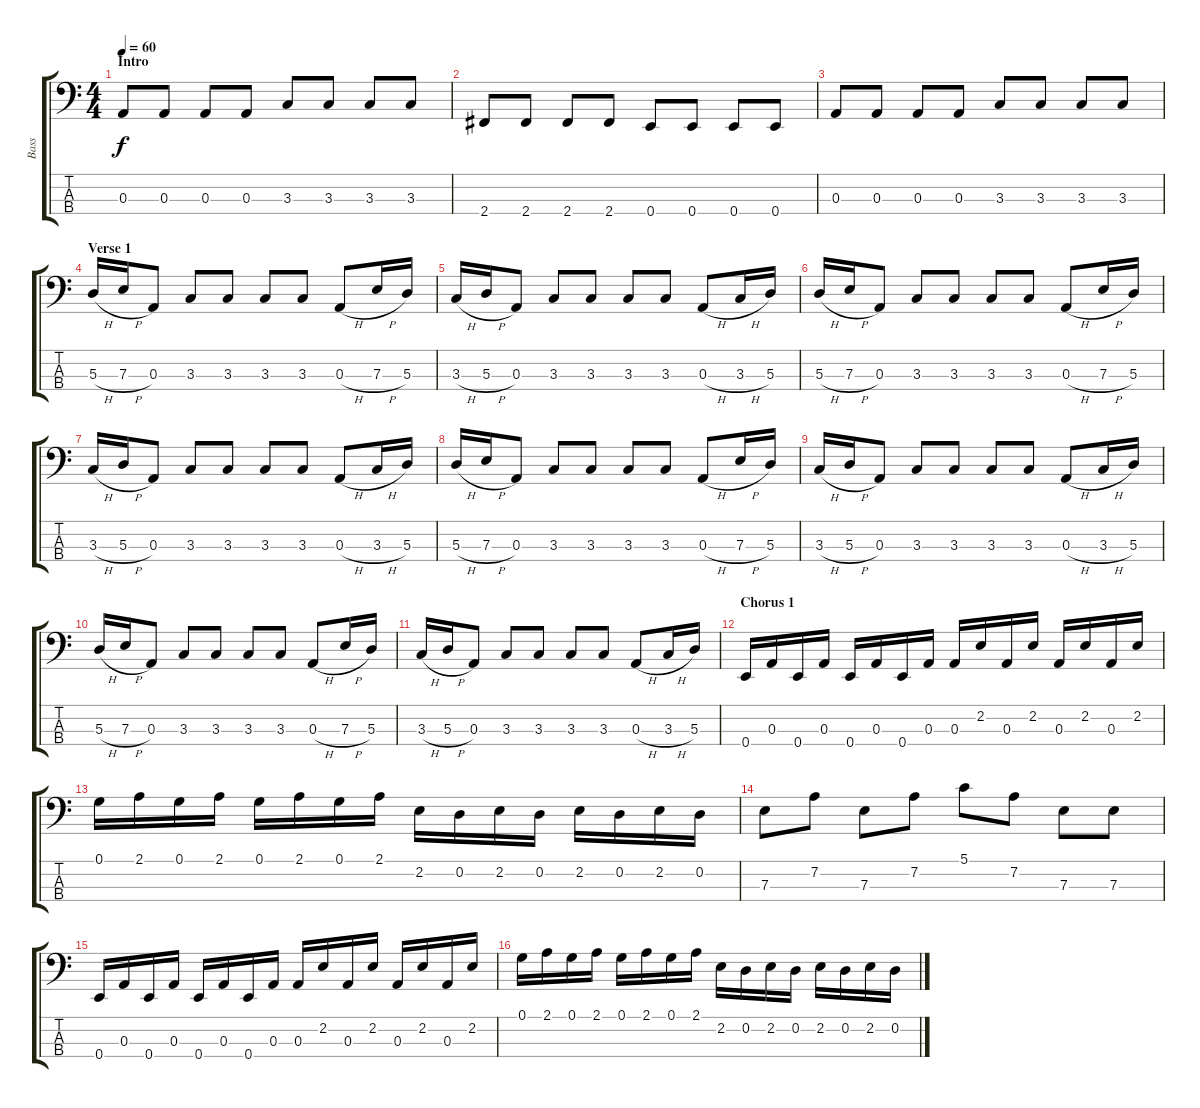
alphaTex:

\track ("Bass" "Bass") {instrument electricbassfinger}
\staff {score tabs}
\tuning (G2 D2 A1 E1) {hide}
\ts (4 4)
\section ("" "Intro")
\tempo 60
\clef f4
\ks c
0.3.8{dy f instrument electricbassfinger} 0.3.8 0.3.8 0.3.8 3.3.8 3.3.8 3.3.8 3.3.8 |
2.4.8 2.4.8 2.4.8 2.4.8 0.4.8 0.4.8 0.4.8 0.4.8 |
0.3.8 0.3.8 0.3.8 0.3.8 3.3.8 3.3.8 3.3.8 3.3.8 |
\section ("" "Verse 1")
5.3{h}.16 7.3{h}.16 0.3.8 3.3.8 3.3.8 3.3.8 3.3.8 0.3{h}.8 7.3{h}.16 5.3.16 |
3.3{h}.16 5.3{h}.16 0.3.8 3.3.8 3.3.8 3.3.8 3.3.8 0.3{h}.8 3.3{h}.16 5.3.16 |
5.3{h}.16 7.3{h}.16 0.3.8 3.3.8 3.3.8 3.3.8 3.3.8 0.3{h}.8 7.3{h}.16 5.3.16 |
3.3{h}.16 5.3{h}.16 0.3.8 3.3.8 3.3.8 3.3.8 3.3.8 0.3{h}.8 3.3{h}.16 5.3.16 |
5.3{h}.16 7.3{h}.16 0.3.8 3.3.8 3.3.8 3.3.8 3.3.8 0.3{h}.8 7.3{h}.16 5.3.16 |
3.3{h}.16 5.3{h}.16 0.3.8 3.3.8 3.3.8 3.3.8 3.3.8 0.3{h}.8 3.3{h}.16 5.3.16 |
5.3{h}.16 7.3{h}.16 0.3.8 3.3.8 3.3.8 3.3.8 3.3.8 0.3{h}.8 7.3{h}.16 5.3.16 |
3.3{h}.16 5.3{h}.16 0.3.8 3.3.8 3.3.8 3.3.8 3.3.8 0.3{h}.8 3.3{h}.16 5.3.16 |
\section ("" "Chorus 1")
0.4.16 0.3.16 0.4.16 0.3.16 0.4.16 0.3.16 0.4.16 0.3.16 0.3.16 2.2.16 0.3.16 2.2.16 0.3.16 2.2.16 0.3.16 2.2.16 |
0.1.16 2.1.16 0.1.16 2.1.16 0.1.16 2.1.16 0.1.16 2.1.16 2.2.16 0.2.16 2.2.16 0.2.16 2.2.16 0.2.16 2.2.16 0.2.16 |
7.3.8 7.2.8 7.3.8 7.2.8 5.1.8 7.2.8 7.3.8 7.3.8 |
0.4.16 0.3.16 0.4.16 0.3.16 0.4.16 0.3.16 0.4.16 0.3.16 0.3.16 2.2.16 0.3.16 2.2.16 0.3.16 2.2.16 0.3.16 2.2.16 |
0.1.16 2.1.16 0.1.16 2.1.16 0.1.16 2.1.16 0.1.16 2.1.16 2.2.16 0.2.16 2.2.16 0.2.16 2.2.16 0.2.16 2.2.16 0.2.16
